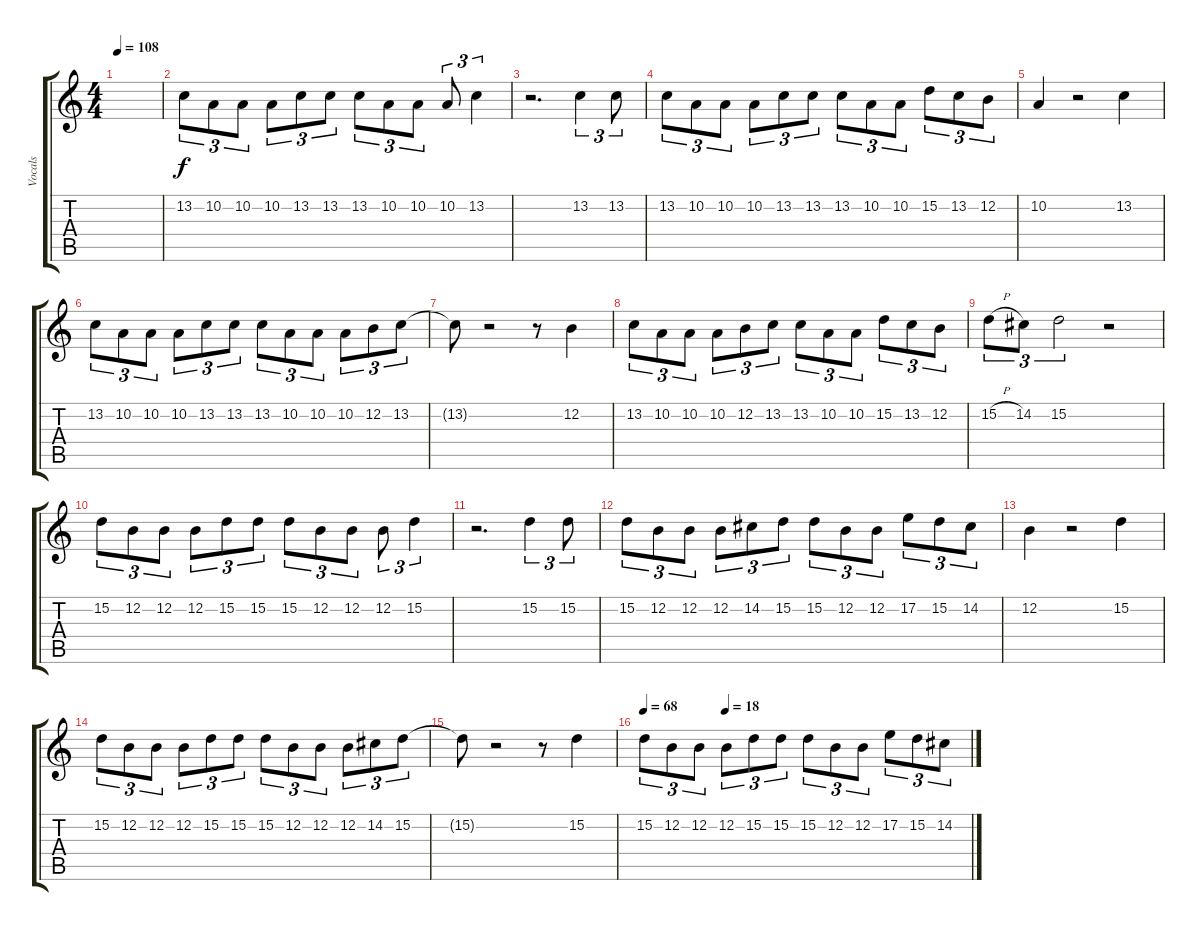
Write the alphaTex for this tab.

\track ("Vocals" "Vocals") {instrument flute}
\staff {score tabs}
\tuning (E4 B3 G3 D3 A2 E2) {hide}
\ts (4 4)
\tempo 108
\clef g2
\ks c
|
13.2.8{tu (3 2)} 10.2.8{tu (3 2)} 10.2.8{tu (3 2)} 10.2.8{tu (3 2)} 13.2.8{tu (3 2)} 13.2.8{tu (3 2)} 13.2.8{tu (3 2)} 10.2.8{tu (3 2)} 10.2.8{tu (3 2)} 10.2.8{tu (3 2)} 13.2.4{tu (3 2)} |
r.2{d} 13.2.4{tu (3 2)} 13.2.8{tu (3 2)} |
13.2.8{tu (3 2)} 10.2.8{tu (3 2)} 10.2.8{tu (3 2)} 10.2.8{tu (3 2)} 13.2.8{tu (3 2)} 13.2.8{tu (3 2)} 13.2.8{tu (3 2)} 10.2.8{tu (3 2)} 10.2.8{tu (3 2)} 15.2.8{tu (3 2)} 13.2.8{tu (3 2)} 12.2.8{tu (3 2)} |
10.2.4 r.2 13.2.4 |
13.2.8{tu (3 2)} 10.2.8{tu (3 2)} 10.2.8{tu (3 2)} 10.2.8{tu (3 2)} 13.2.8{tu (3 2)} 13.2.8{tu (3 2)} 13.2.8{tu (3 2)} 10.2.8{tu (3 2)} 10.2.8{tu (3 2)} 10.2.8{tu (3 2)} 12.2.8{tu (3 2)} 13.2.8{tu (3 2)} |
13.2{t}.8 r.2 r.8 12.2.4 |
13.2.8{tu (3 2)} 10.2.8{tu (3 2)} 10.2.8{tu (3 2)} 10.2.8{tu (3 2)} 12.2.8{tu (3 2)} 13.2.8{tu (3 2)} 13.2.8{tu (3 2)} 10.2.8{tu (3 2)} 10.2.8{tu (3 2)} 15.2.8{tu (3 2)} 13.2.8{tu (3 2)} 12.2.8{tu (3 2)} |
15.2{h}.8{tu (3 2)} 14.2.8{tu (3 2)} 15.2.2{tu (3 2)} r.2 |
15.2.8{tu (3 2)} 12.2.8{tu (3 2)} 12.2.8{tu (3 2)} 12.2.8{tu (3 2)} 15.2.8{tu (3 2)} 15.2.8{tu (3 2)} 15.2.8{tu (3 2)} 12.2.8{tu (3 2)} 12.2.8{tu (3 2)} 12.2.8{tu (3 2)} 15.2.4{tu (3 2)} |
r.2{d} 15.2.4{tu (3 2)} 15.2.8{tu (3 2)} |
15.2.8{tu (3 2)} 12.2.8{tu (3 2)} 12.2.8{tu (3 2)} 12.2.8{tu (3 2)} 14.2.8{tu (3 2)} 15.2.8{tu (3 2)} 15.2.8{tu (3 2)} 12.2.8{tu (3 2)} 12.2.8{tu (3 2)} 17.2.8{tu (3 2)} 15.2.8{tu (3 2)} 14.2.8{tu (3 2)} |
12.2.4 r.2 15.2.4 |
15.2.8{tu (3 2)} 12.2.8{tu (3 2)} 12.2.8{tu (3 2)} 12.2.8{tu (3 2)} 15.2.8{tu (3 2)} 15.2.8{tu (3 2)} 15.2.8{tu (3 2)} 12.2.8{tu (3 2)} 12.2.8{tu (3 2)} 12.2.8{tu (3 2)} 14.2.8{tu (3 2)} 15.2.8{tu (3 2)} |
15.2{t}.8 r.2 r.8 15.2.4 |
\tempo 68
\tempo (18 0.25)
15.2.8{tu (3 2)} 12.2.8{tu (3 2)} 12.2.8{tu (3 2)} 12.2.8{tu (3 2)} 15.2.8{tu (3 2)} 15.2.8{tu (3 2)} 15.2.8{tu (3 2)} 12.2.8{tu (3 2)} 12.2.8{tu (3 2)} 17.2.8{tu (3 2)} 15.2.8{tu (3 2)} 14.2.8{tu (3 2)}
